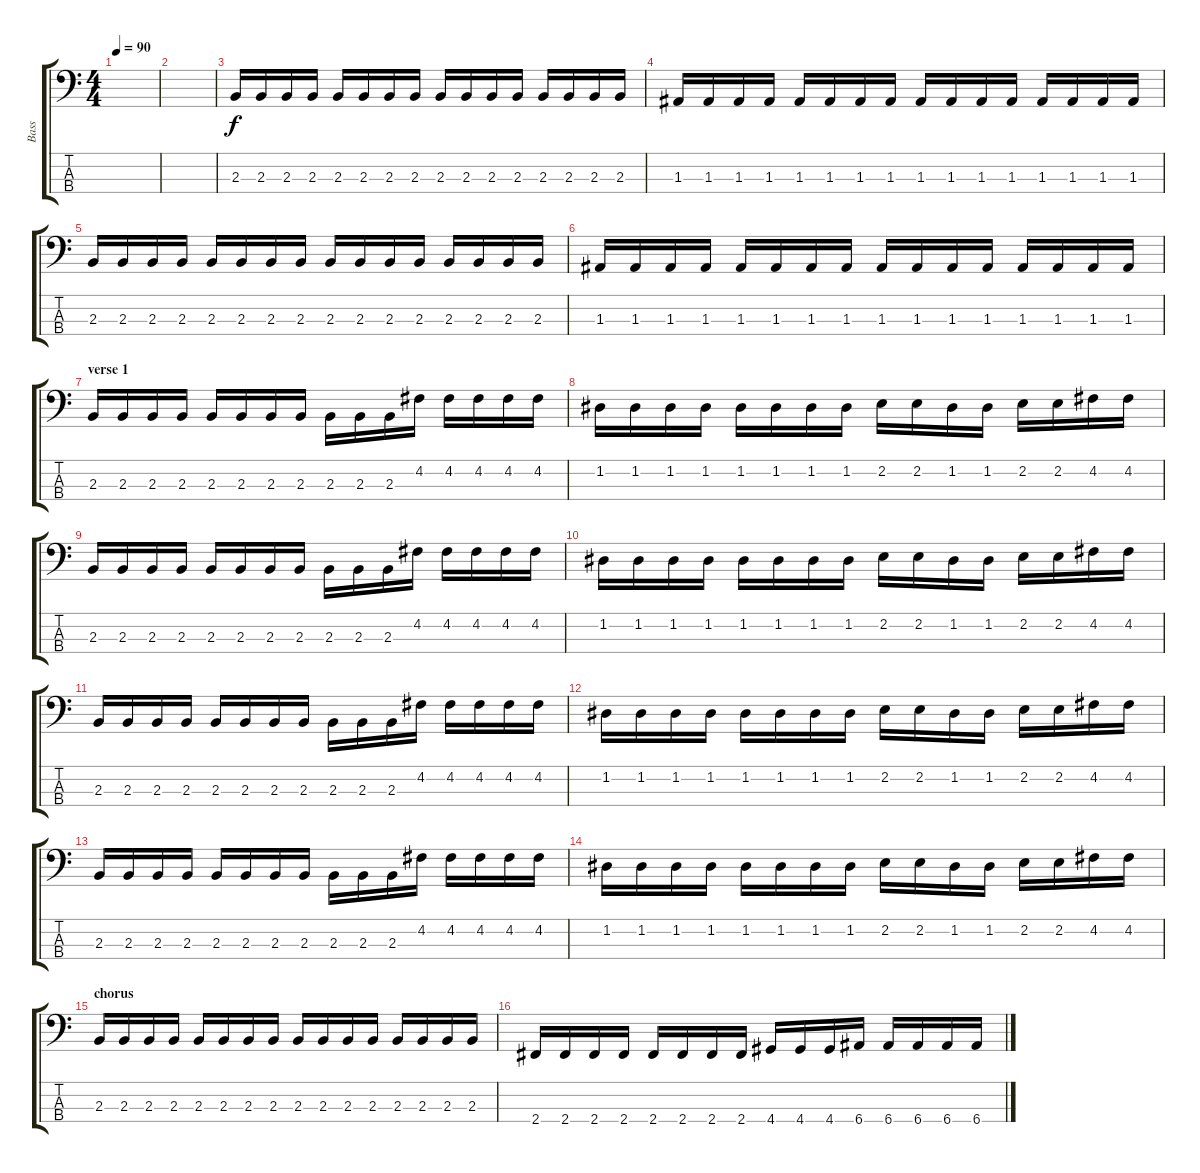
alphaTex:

\track ("Bass" "Bass") {instrument electricbassfinger}
\staff {score tabs}
\tuning (G2 D2 A1 E1) {hide}
\ts (4 4)
\tempo 90
\clef f4
\ks c
|
|
2.3.16 2.3.16 2.3.16 2.3.16 2.3.16 2.3.16 2.3.16 2.3.16 2.3.16 2.3.16 2.3.16 2.3.16 2.3.16 2.3.16 2.3.16 2.3.16 |
1.3.16 1.3.16 1.3.16 1.3.16 1.3.16 1.3.16 1.3.16 1.3.16 1.3.16 1.3.16 1.3.16 1.3.16 1.3.16 1.3.16 1.3.16 1.3.16 |
2.3.16 2.3.16 2.3.16 2.3.16 2.3.16 2.3.16 2.3.16 2.3.16 2.3.16 2.3.16 2.3.16 2.3.16 2.3.16 2.3.16 2.3.16 2.3.16 |
1.3.16 1.3.16 1.3.16 1.3.16 1.3.16 1.3.16 1.3.16 1.3.16 1.3.16 1.3.16 1.3.16 1.3.16 1.3.16 1.3.16 1.3.16 1.3.16 |
\section ("" "verse 1")
2.3.16 2.3.16 2.3.16 2.3.16 2.3.16 2.3.16 2.3.16 2.3.16 2.3.16 2.3.16 2.3.16 4.2.16 4.2.16 4.2.16 4.2.16 4.2.16 |
1.2.16 1.2.16 1.2.16 1.2.16 1.2.16 1.2.16 1.2.16 1.2.16 2.2.16 2.2.16 1.2.16 1.2.16 2.2.16 2.2.16 4.2.16 4.2.16 |
2.3.16 2.3.16 2.3.16 2.3.16 2.3.16 2.3.16 2.3.16 2.3.16 2.3.16 2.3.16 2.3.16 4.2.16 4.2.16 4.2.16 4.2.16 4.2.16 |
1.2.16 1.2.16 1.2.16 1.2.16 1.2.16 1.2.16 1.2.16 1.2.16 2.2.16 2.2.16 1.2.16 1.2.16 2.2.16 2.2.16 4.2.16 4.2.16 |
2.3.16 2.3.16 2.3.16 2.3.16 2.3.16 2.3.16 2.3.16 2.3.16 2.3.16 2.3.16 2.3.16 4.2.16 4.2.16 4.2.16 4.2.16 4.2.16 |
1.2.16 1.2.16 1.2.16 1.2.16 1.2.16 1.2.16 1.2.16 1.2.16 2.2.16 2.2.16 1.2.16 1.2.16 2.2.16 2.2.16 4.2.16 4.2.16 |
2.3.16 2.3.16 2.3.16 2.3.16 2.3.16 2.3.16 2.3.16 2.3.16 2.3.16 2.3.16 2.3.16 4.2.16 4.2.16 4.2.16 4.2.16 4.2.16 |
1.2.16 1.2.16 1.2.16 1.2.16 1.2.16 1.2.16 1.2.16 1.2.16 2.2.16 2.2.16 1.2.16 1.2.16 2.2.16 2.2.16 4.2.16 4.2.16 |
\section ("" "chorus")
2.3.16 2.3.16 2.3.16 2.3.16 2.3.16 2.3.16 2.3.16 2.3.16 2.3.16 2.3.16 2.3.16 2.3.16 2.3.16 2.3.16 2.3.16 2.3.16 |
2.4.16 2.4.16 2.4.16 2.4.16 2.4.16 2.4.16 2.4.16 2.4.16 4.4.16 4.4.16 4.4.16 6.4.16 6.4.16 6.4.16 6.4.16 6.4.16
